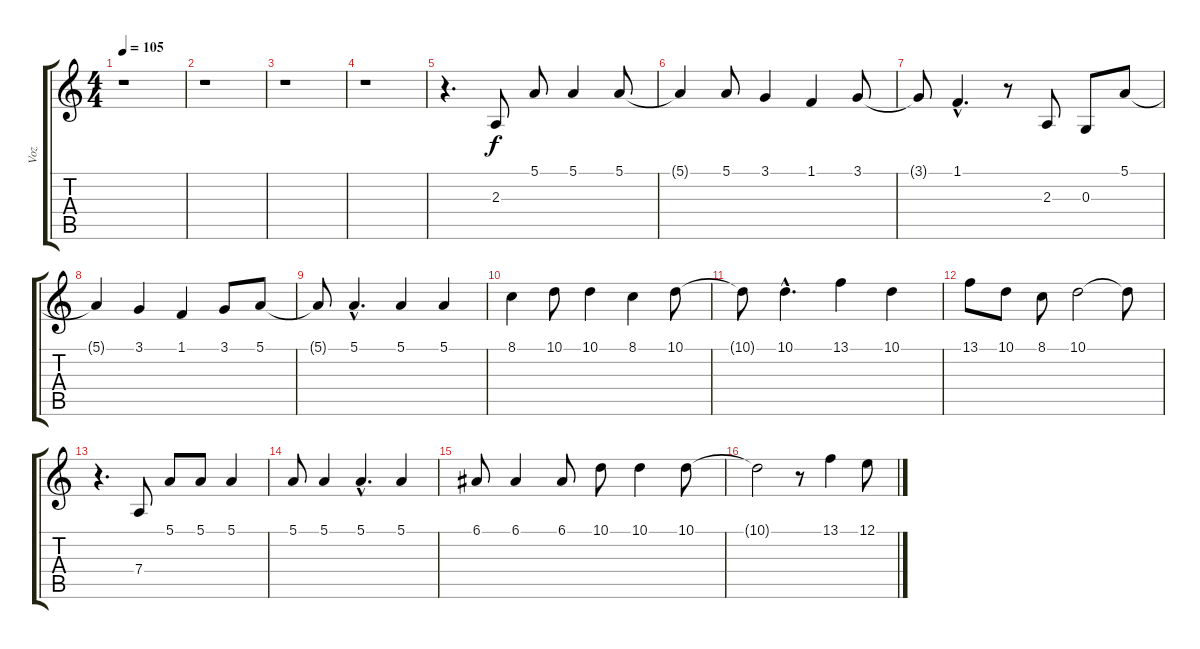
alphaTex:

\track ("Voz" "Voz") {instrument sopranosax}
\staff {score tabs}
\tuning (E4 B3 G3 D3 A2 E2) {hide}
\ts (4 4)
\tempo 105
\clef g2
\ks c
r.1{dy f} |
r.1 |
r.1 |
r.1 |
r.4{d} 2.3.8 5.1.8 5.1.4 5.1.8 |
5.1{t}.4 5.1.8 3.1.4 1.1.4 3.1.8 |
3.1{t}.8 1.1{hac}.4{d} r.8 2.3.8 0.3.8 5.1.8 |
5.1{t}.4 3.1.4 1.1.4 3.1.8 5.1.8 |
5.1{t}.8 5.1{hac}.4{d} 5.1.4 5.1.4 |
8.1.4 10.1.8 10.1.4 8.1.4 10.1.8 |
10.1{t}.8 10.1{hac}.4{d} 13.1.4 10.1.4 |
13.1.8 10.1.8 8.1.8 10.1.2 10.1{t}.8 |
r.4{d} 7.4.8 5.1.8 5.1.8 5.1.4 |
5.1.8 5.1.4 5.1{hac}.4{d} 5.1.4 |
6.1.8 6.1.4 6.1.8 10.1.8 10.1.4 10.1.8 |
10.1{t}.2 r.8 13.1.4 12.1.8
